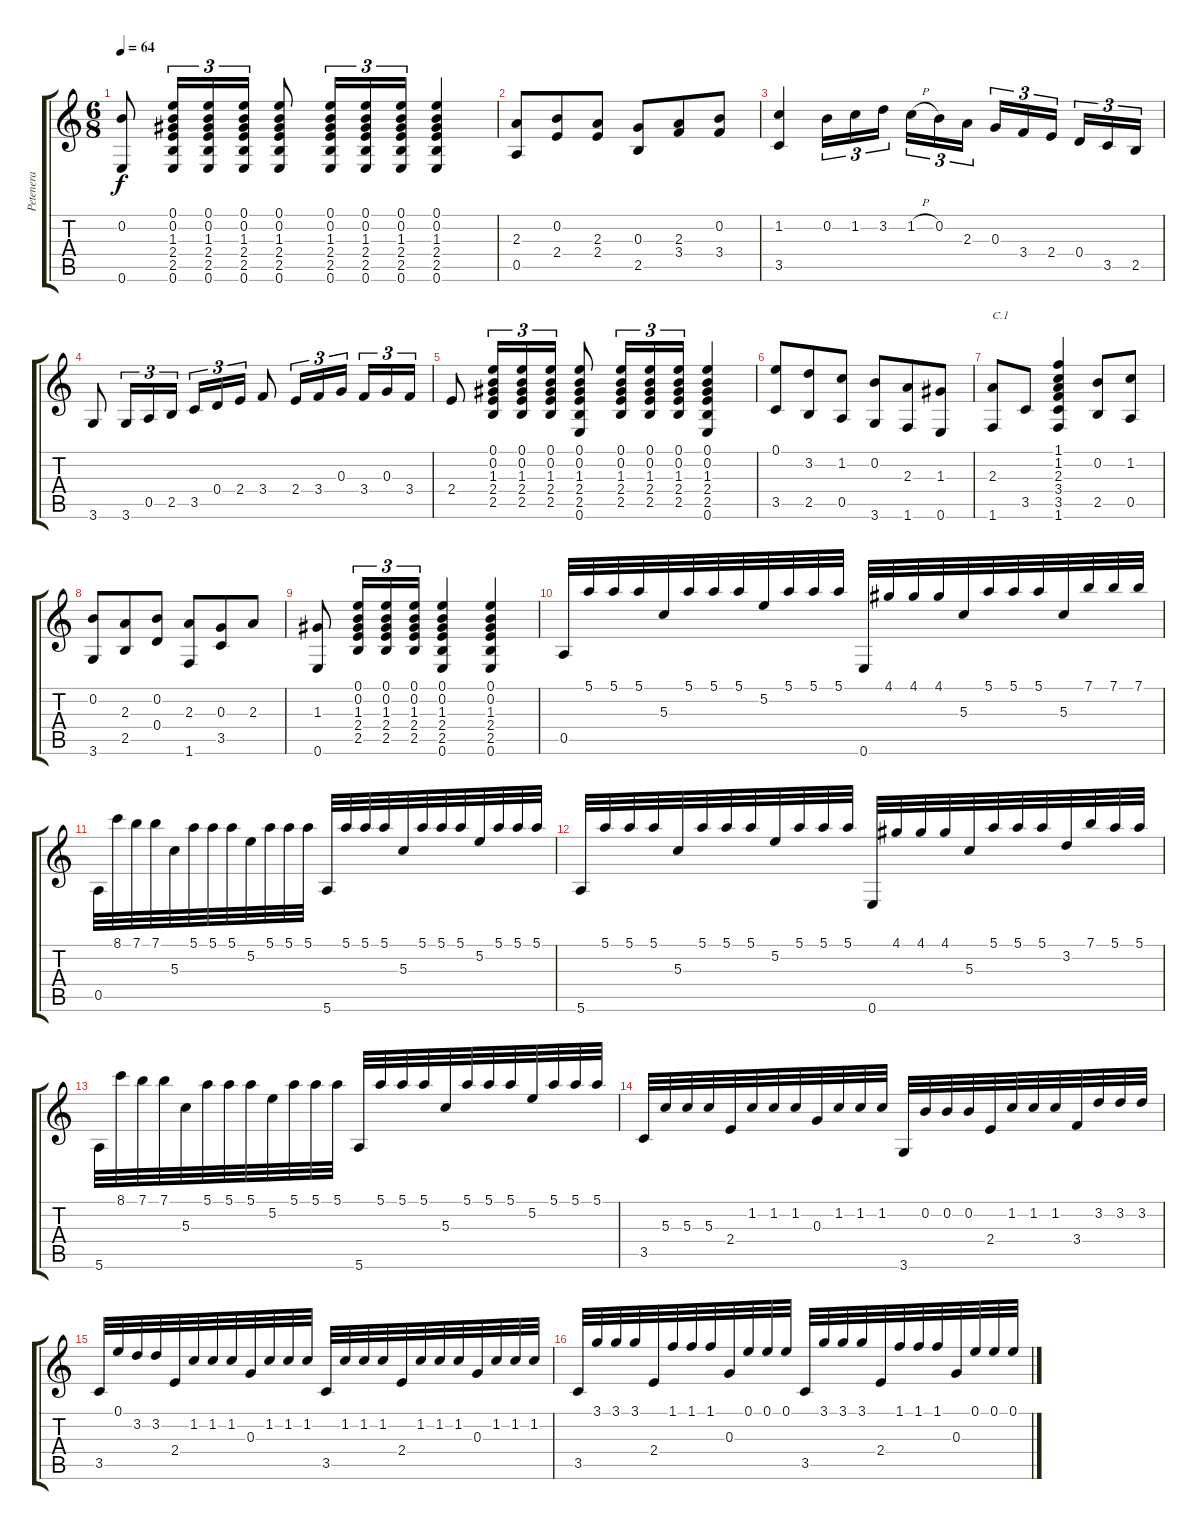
\track ("Petenera" "Petenera") {instrument acousticguitarnylon}
\staff {score tabs}
\tuning (E4 B3 G3 D3 A2 E2) {hide}
\ts (6 8)
\tempo 64
\clef g2
\ks c
(0.2 0.6).8{dy f} (0.1 0.2 1.3 2.4 2.5 0.6).16{tu (3 2)} (0.1 0.2 1.3 2.4 2.5 0.6).16{tu (3 2)} (0.1 0.2 1.3 2.4 2.5 0.6).16{tu (3 2)} (0.1 0.2 1.3 2.4 2.5 0.6).8 (0.1 0.2 1.3 2.4 2.5 0.6).16{tu (3 2)} (0.1 0.2 1.3 2.4 2.5 0.6).16{tu (3 2)} (0.1 0.2 1.3 2.4 2.5 0.6).16{tu (3 2)} (0.1 0.2 1.3 2.4 2.5 0.6).4 |
(2.3 0.5).8 (0.2 2.4).8 (2.3 2.4).8 (0.3 2.5).8 (2.3 3.4).8 (0.2 3.4).8 |
(1.2 3.5).4 0.2.16{tu (3 2)} 1.2.16{tu (3 2)} 3.2.16{tu (3 2)} 1.2{h}.16{tu (3 2)} 0.2.16{tu (3 2)} 2.3.16{tu (3 2)} 0.3.16{tu (3 2)} 3.4.16{tu (3 2)} 2.4.16{tu (3 2)} 0.4.16{tu (3 2)} 3.5.16{tu (3 2)} 2.5.16{tu (3 2)} |
3.6.8 3.6.16{tu (3 2)} 0.5.16{tu (3 2)} 2.5.16{tu (3 2)} 3.5.16{tu (3 2)} 0.4.16{tu (3 2)} 2.4.16{tu (3 2)} 3.4.8 2.4.16{tu (3 2)} 3.4.16{tu (3 2)} 0.3.16{tu (3 2)} 3.4.16{tu (3 2)} 0.3.16{tu (3 2)} 3.4.16{tu (3 2)} |
2.4.8 (0.1 0.2 1.3 2.4 2.5).16{tu (3 2)} (0.1 0.2 1.3 2.4 2.5).16{tu (3 2)} (0.1 0.2 1.3 2.4 2.5).16{tu (3 2)} (0.1 0.2 1.3 2.4 2.5 0.6).8 (0.1 0.2 1.3 2.4 2.5).16{tu (3 2)} (0.1 0.2 1.3 2.4 2.5).16{tu (3 2)} (0.1 0.2 1.3 2.4 2.5).16{tu (3 2)} (0.1 0.2 1.3 2.4 2.5 0.6).4 |
(0.1 3.5).8 (3.2 2.5).8 (1.2 0.5).8 (0.2 3.6).8 (2.3 1.6).8 (1.3 0.6).8 |
(2.3 1.6).8{txt "C.1"} 3.5.8 (1.1 1.2 2.3 3.4 3.5 1.6).4 (0.2 2.5).8 (1.2 0.5).8 |
(0.2 3.6).8 (2.3 2.5).8 (0.2 0.4).8 (2.3 1.6).8 (0.3 3.5).8 2.3.8 |
(1.3 0.6).8 (0.1 0.2 1.3 2.4 2.5).16{tu (3 2)} (0.1 0.2 1.3 2.4 2.5).16{tu (3 2)} (0.1 0.2 1.3 2.4 2.5).16{tu (3 2)} (0.1 0.2 1.3 2.4 2.5 0.6).4 (0.1 0.2 1.3 2.4 2.5 0.6).4 |
0.5.32 5.1.32 5.1.32 5.1.32 5.3.32 5.1.32 5.1.32 5.1.32 5.2.32 5.1.32 5.1.32 5.1.32 0.6.32 4.1.32 4.1.32 4.1.32 5.3.32 5.1.32 5.1.32 5.1.32 5.3.32 7.1.32 7.1.32 7.1.32 |
0.5.32 8.1.32 7.1.32 7.1.32 5.3.32 5.1.32 5.1.32 5.1.32 5.2.32 5.1.32 5.1.32 5.1.32 5.6.32 5.1.32 5.1.32 5.1.32 5.3.32 5.1.32 5.1.32 5.1.32 5.2.32 5.1.32 5.1.32 5.1.32 |
5.6.32 5.1.32 5.1.32 5.1.32 5.3.32 5.1.32 5.1.32 5.1.32 5.2.32 5.1.32 5.1.32 5.1.32 0.6.32 4.1.32 4.1.32 4.1.32 5.3.32 5.1.32 5.1.32 5.1.32 3.2.32 7.1.32 5.1.32 5.1.32 |
5.6.32 8.1.32 7.1.32 7.1.32 5.3.32 5.1.32 5.1.32 5.1.32 5.2.32 5.1.32 5.1.32 5.1.32 5.6.32 5.1.32 5.1.32 5.1.32 5.3.32 5.1.32 5.1.32 5.1.32 5.2.32 5.1.32 5.1.32 5.1.32 |
3.5.32 5.3.32 5.3.32 5.3.32 2.4.32 1.2.32 1.2.32 1.2.32 0.3.32 1.2.32 1.2.32 1.2.32 3.6.32 0.2.32 0.2.32 0.2.32 2.4.32 1.2.32 1.2.32 1.2.32 3.4.32 3.2.32 3.2.32 3.2.32 |
3.5.32 0.1.32 3.2.32 3.2.32 2.4.32 1.2.32 1.2.32 1.2.32 0.3.32 1.2.32 1.2.32 1.2.32 3.5.32 1.2.32 1.2.32 1.2.32 2.4.32 1.2.32 1.2.32 1.2.32 0.3.32 1.2.32 1.2.32 1.2.32 |
3.5.32 3.1.32 3.1.32 3.1.32 2.4.32 1.1.32 1.1.32 1.1.32 0.3.32 0.1.32 0.1.32 0.1.32 3.5.32 3.1.32 3.1.32 3.1.32 2.4.32 1.1.32 1.1.32 1.1.32 0.3.32 0.1.32 0.1.32 0.1.32
